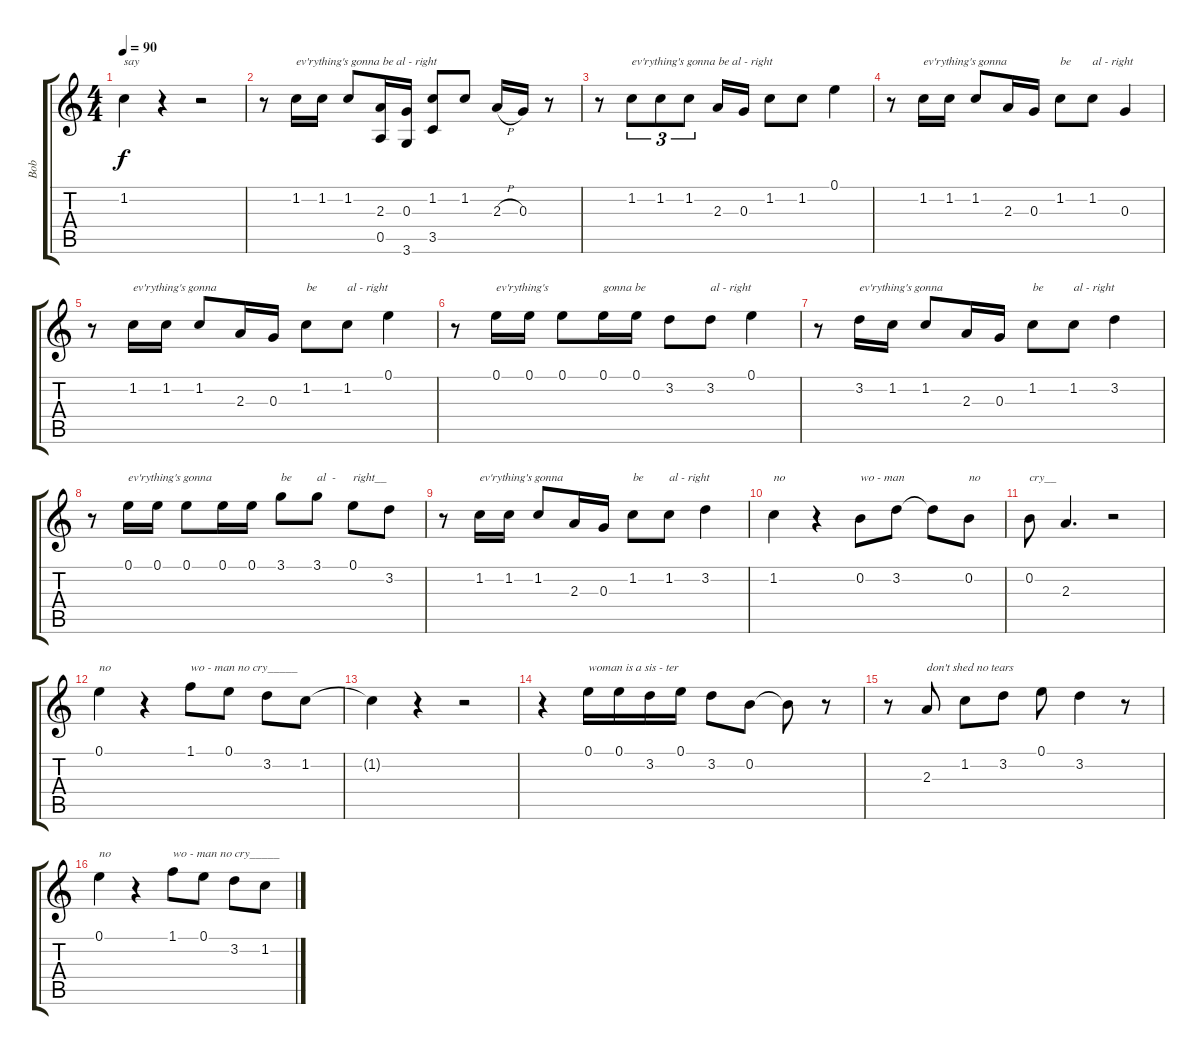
\track ("Bob " "Bob ") {instrument acousticguitarnylon}
\staff {score tabs}
\tuning (E4 B3 G3 D3 A2 E2) {hide}
\ts (4 4)
\tempo 90
\clef g2
\ks c
1.2.4{txt "say" dy f} r.4 r.2 |
r.8 1.2.16{txt "ev'rything's gonna be al - right"} 1.2.16 1.2.8 (2.3 0.5).16 (0.3 3.6).16 (1.2 3.5).8 1.2.8 2.3{h}.16 0.3.16 r.8 |
r.8 1.2.8{tu (3 2) txt "ev'rything's gonna be al - right"} 1.2.8{tu (3 2)} 1.2.8{tu (3 2)} 2.3.16 0.3.16 1.2.8 1.2.8 0.1.4 |
r.8 1.2.16{txt "ev'rything's gonna"} 1.2.16 1.2.8 2.3.16 0.3.16 1.2.8{txt "be"} 1.2.8{txt "al - right"} 0.3.4 |
r.8 1.2.16{txt "ev'rything's gonna"} 1.2.16 1.2.8 2.3.16 0.3.16 1.2.8{txt "be"} 1.2.8{txt "al - right"} 0.1.4 |
r.8 0.1.16{txt "ev'rything's"} 0.1.16 0.1.8 0.1.16{txt "gonna be"} 0.1.16 3.2.8 3.2.8{txt "al - right"} 0.1.4 |
r.8 3.2.16{txt "ev'rything's gonna"} 1.2.16 1.2.8 2.3.16 0.3.16 1.2.8{txt "be"} 1.2.8{txt "al - right"} 3.2.4 |
r.8 0.1.16{txt "ev'rything's gonna"} 0.1.16 0.1.8 0.1.16 0.1.16 3.1.8{txt "be"} 3.1.8{txt "al  -  "} 0.1.8{txt "right__"} 3.2.8 |
r.8 1.2.16{txt "ev'rything's gonna"} 1.2.16 1.2.8 2.3.16 0.3.16 1.2.8{txt "be"} 1.2.8{txt "al - right"} 3.2.4 |
1.2.4{txt "no"} r.4 0.2.8{txt "wo - man"} 3.2.8 3.2{t}.8 0.2.8{txt "no"} |
0.2.8{txt "cry__"} 2.3.4{d} r.2 |
0.1.4{txt "no"} r.4 1.1.8{txt "wo - man no cry_____"} 0.1.8 3.2.8 1.2.8 |
1.2{t}.4 r.4 r.2 |
r.4 0.1.16{txt "woman is a sis - ter"} 0.1.16 3.2.16 0.1.16 3.2.8 0.2.8 0.2{t}.8 r.8 |
r.8 2.3.8{txt "don't shed no tears"} 1.2.8 3.2.8 0.1.8 3.2.4 r.8 |
0.1.4{txt "no"} r.4 1.1.8{txt "wo - man no cry_____"} 0.1.8 3.2.8 1.2.8
